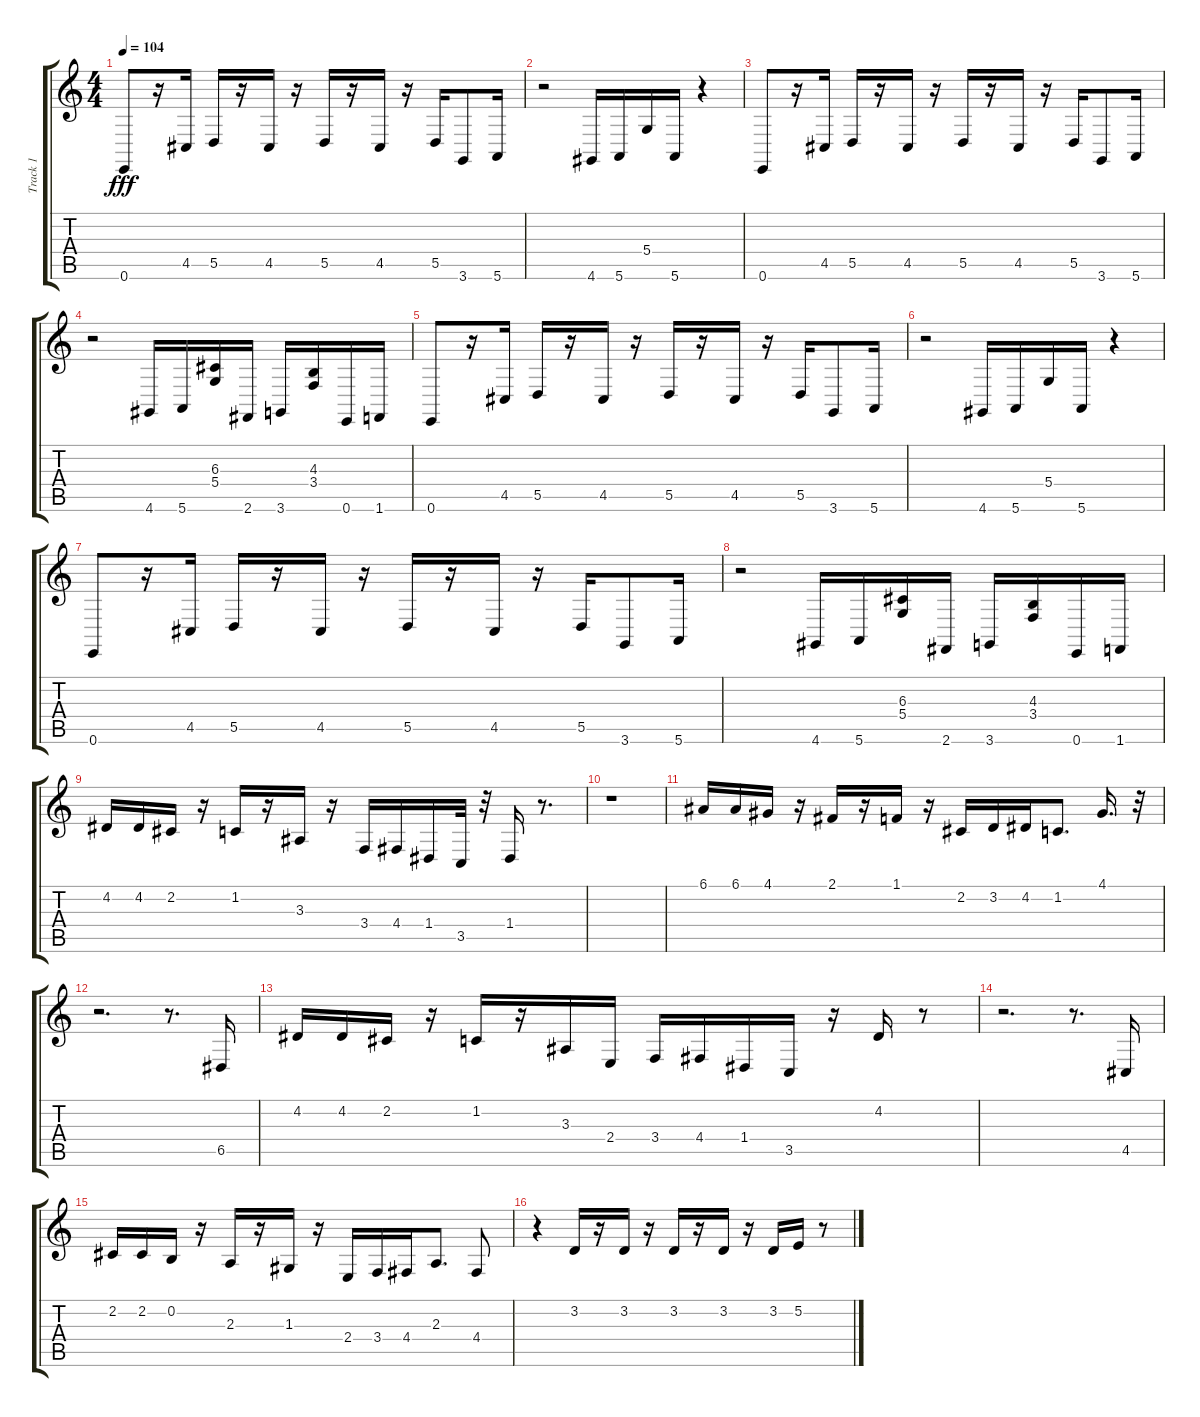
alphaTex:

\track ("Track 1" "Track 1") {instrument clavinet}
\staff {score tabs}
\tuning (E4 B3 G3 D3 A2 E2) {hide}
\ts (4 4)
\tempo 104
\clef g2
\ks c
0.6.8{dy fff} r.16 4.5.16 5.5.16 r.16 4.5.16 r.16 5.5.16 r.16 4.5.16 r.16 5.5.16 3.6.8 5.6.16 |
r.2 4.6.16 5.6.16 5.4.16 5.6.16 r.4 |
0.6.8 r.16 4.5.16 5.5.16 r.16 4.5.16 r.16 5.5.16 r.16 4.5.16 r.16 5.5.16 3.6.8 5.6.16 |
r.2 4.6.16 5.6.16 (6.3 5.4).16 2.6.16 3.6.16 (4.3 3.4).16 0.6.16 1.6.16 |
0.6.8 r.16 4.5.16 5.5.16 r.16 4.5.16 r.16 5.5.16 r.16 4.5.16 r.16 5.5.16 3.6.8 5.6.16 |
r.2 4.6.16 5.6.16 5.4.16 5.6.16 r.4 |
0.6.8 r.16 4.5.16 5.5.16 r.16 4.5.16 r.16 5.5.16 r.16 4.5.16 r.16 5.5.16 3.6.8 5.6.16 |
r.2 4.6.16 5.6.16 (6.3 5.4).16 2.6.16 3.6.16 (4.3 3.4).16 0.6.16 1.6.16 |
4.2.16 4.2.16 2.2.16 r.16 1.2.16 r.16 3.3.16 r.16 3.4.16 4.4.16 1.4.16 3.5.32 r.32 1.4.16 r.8{d} |
r.1 |
6.1.16 6.1.16 4.1.16 r.16 2.1.16 r.16 1.1.16 r.16 2.2.16 3.2.16 4.2.16 1.2.8{d} 4.1.16{d} r.32 |
r.2{d} r.8{d} 6.5.16 |
4.2.16 4.2.16 2.2.16 r.16 1.2.16 r.16 3.3.16 2.4.16 3.4.16 4.4.16 1.4.16 3.5.16 r.16 4.2.16 r.8 |
r.2{d} r.8{d} 4.5.16 |
2.2.16 2.2.16 0.2.16 r.16 2.3.16 r.16 1.3.16 r.16 2.4.16 3.4.16 4.4.16 2.3.8{d} 4.4.8 |
r.4 3.2.16 r.16 3.2.16 r.16 3.2.16 r.16 3.2.16 r.16 3.2.16 5.2.16 r.8
